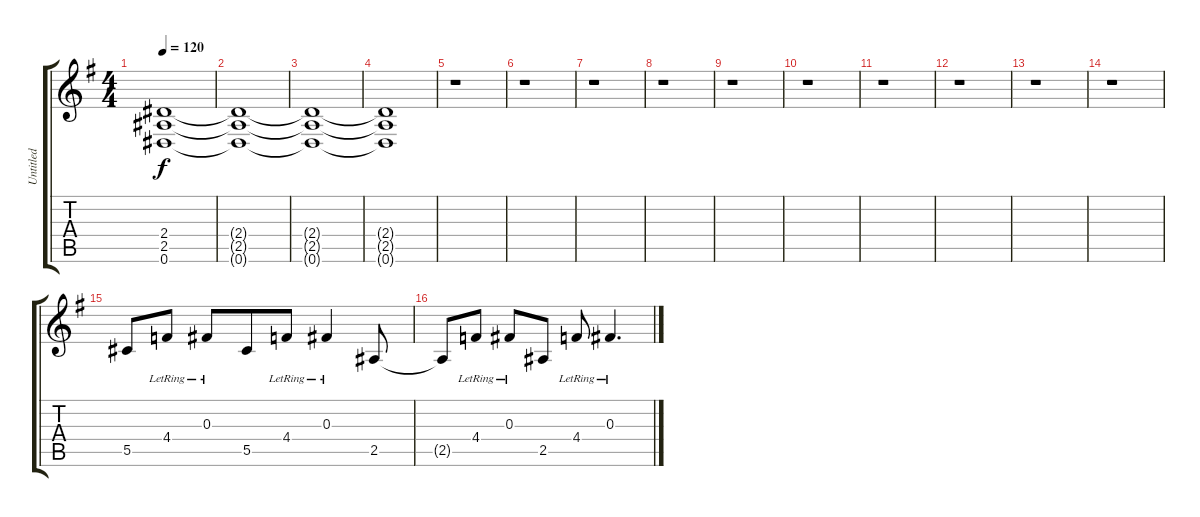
\track ("Untitled" "Untitled") {instrument distortionguitar}
\staff {score tabs}
\tuning (Eb4 Bb3 Gb3 Db3 Ab2 Eb2) {hide}
\ts (4 4)
\tempo 120
\clef g2
\ks g
(2.4{t} 2.5{t} 0.6{t}).1{dy f} |
(2.4{t} 2.5{t} 0.6{t}).1 |
(2.4{t} 2.5{t} 0.6{t}).1 |
(2.4{t} 2.5{t} 0.6{t}).1 |
r.1 |
r.1 |
r.1 |
r.1 |
r.1 |
r.1 |
r.1 |
r.1 |
r.1 |
r.1 |
5.5.8{beam merge} 4.4{lr}.8 0.3{lr}.8{beam merge} 5.5.8{beam merge} 4.4{lr}.8{beam merge} 0.3{lr}.4 2.5.8 |
2.5{t}.8 4.4{lr}.8 0.3{lr}.8{beam merge} 2.5.8 4.4{lr}.8 0.3{lr}.4{d}
